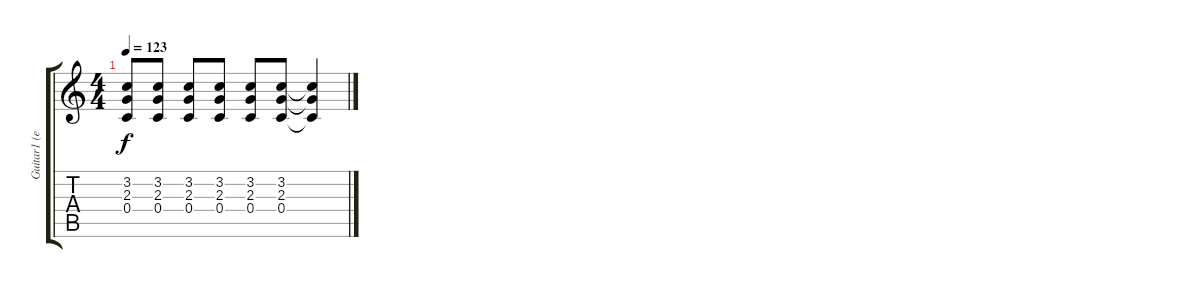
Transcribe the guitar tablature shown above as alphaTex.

\track ("Guitar1 (esa)" "Guitar1 (e") {instrument acousticguitarsteel}
\staff {score tabs}
\tuning (D4 A3 F3 C3 G2 D2) {hide}
\ts (4 4)
\tempo 123
\clef g2
\ks c
(3.2 2.3 0.4).8{dy f} (3.2 2.3 0.4).8 (3.2 2.3 0.4).8 (3.2 2.3 0.4).8 (3.2 2.3 0.4).8 (3.2 2.3 0.4).8 (3.2{t} 2.3{t} 0.4{t}).4
